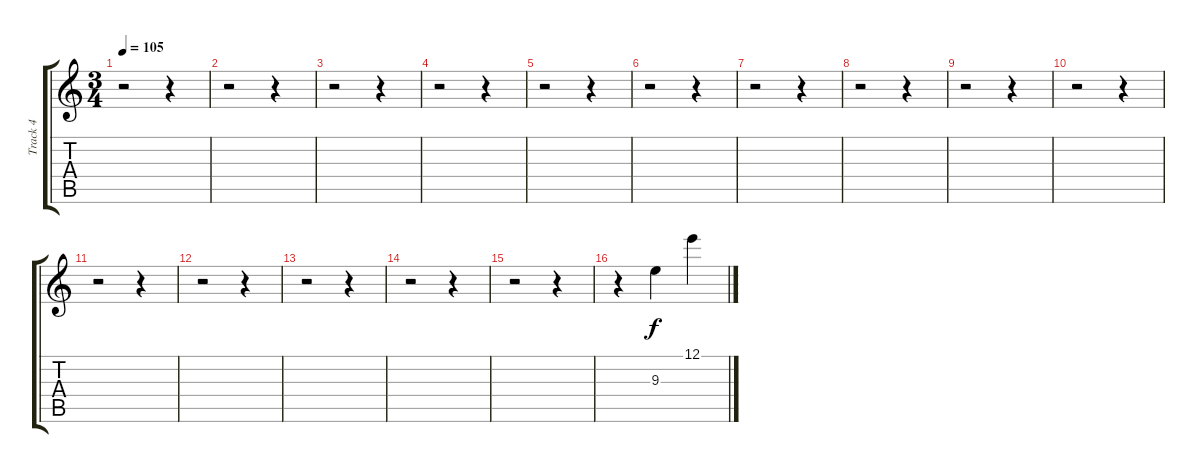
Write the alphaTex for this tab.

\track ("Track 4" "Track 4") {instrument overdrivenguitar}
\staff {score tabs}
\tuning (E4 B3 G3 D3 A2 E2) {hide}
\ts (3 4)
\tempo 105
\clef g2
\ks c
r.2{dy ppp} r.4 |
r.2 r.4 |
r.2 r.4 |
r.2 r.4 |
r.2 r.4 |
r.2 r.4 |
r.2 r.4 |
r.2 r.4 |
r.2 r.4 |
r.2 r.4 |
r.2 r.4 |
r.2 r.4 |
r.2 r.4 |
r.2 r.4 |
r.2 r.4 |
r.4 9.3.4{dy f} 12.1.4
